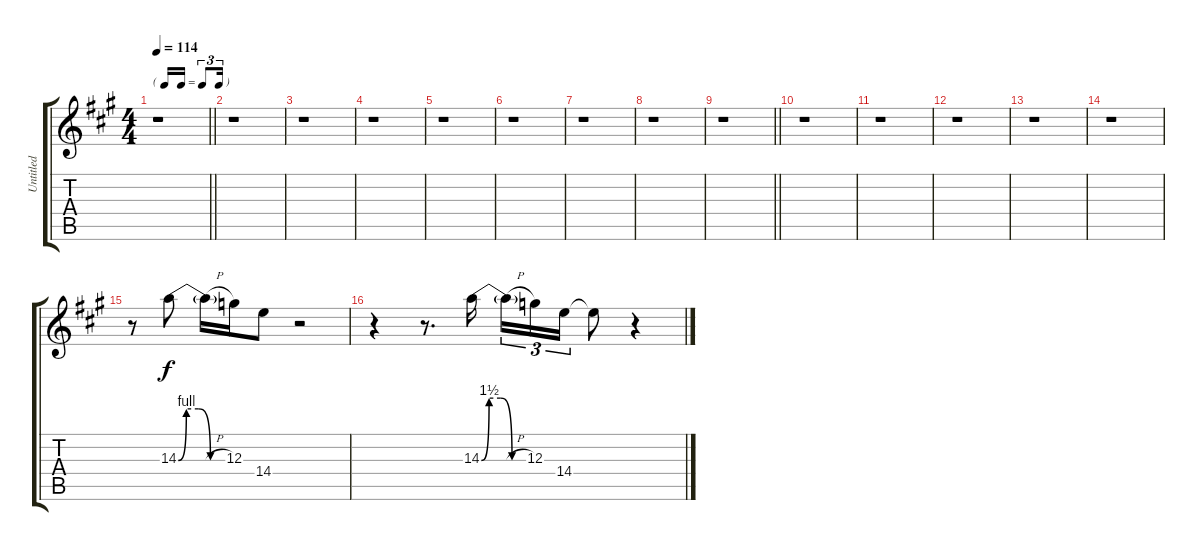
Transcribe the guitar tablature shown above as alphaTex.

\track ("Untitled" "Untitled") {instrument overdrivenguitar}
\staff {score tabs}
\tuning (E4 B3 G3 D3 A2 E2) {hide}
\ts (4 4)
\tf triplet16th
\tempo 114
\clef g2
\barLineRight lightlight
\ks a
r.1{dy f} |
r.1 |
r.1 |
r.1 |
r.1 |
r.1 |
r.1 |
r.1 |
\barLineRight lightlight
r.1 |
r.1 |
r.1 |
r.1 |
r.1 |
r.1 |
r.8 14.3{be (custom 0 0 10 4 25 4 40 0 60 0)}.8 14.3{h t}.16 12.3.16 14.4.8 r.2 |
r.4 r.8{d} 14.3{be (custom 0 0 10 6 25 6 40 0 60 0)}.16 14.3{h t}.16{tu (3 2)} 12.3.16{tu (3 2)} 14.4.16{tu (3 2)} 14.4{t}.8 r.4
